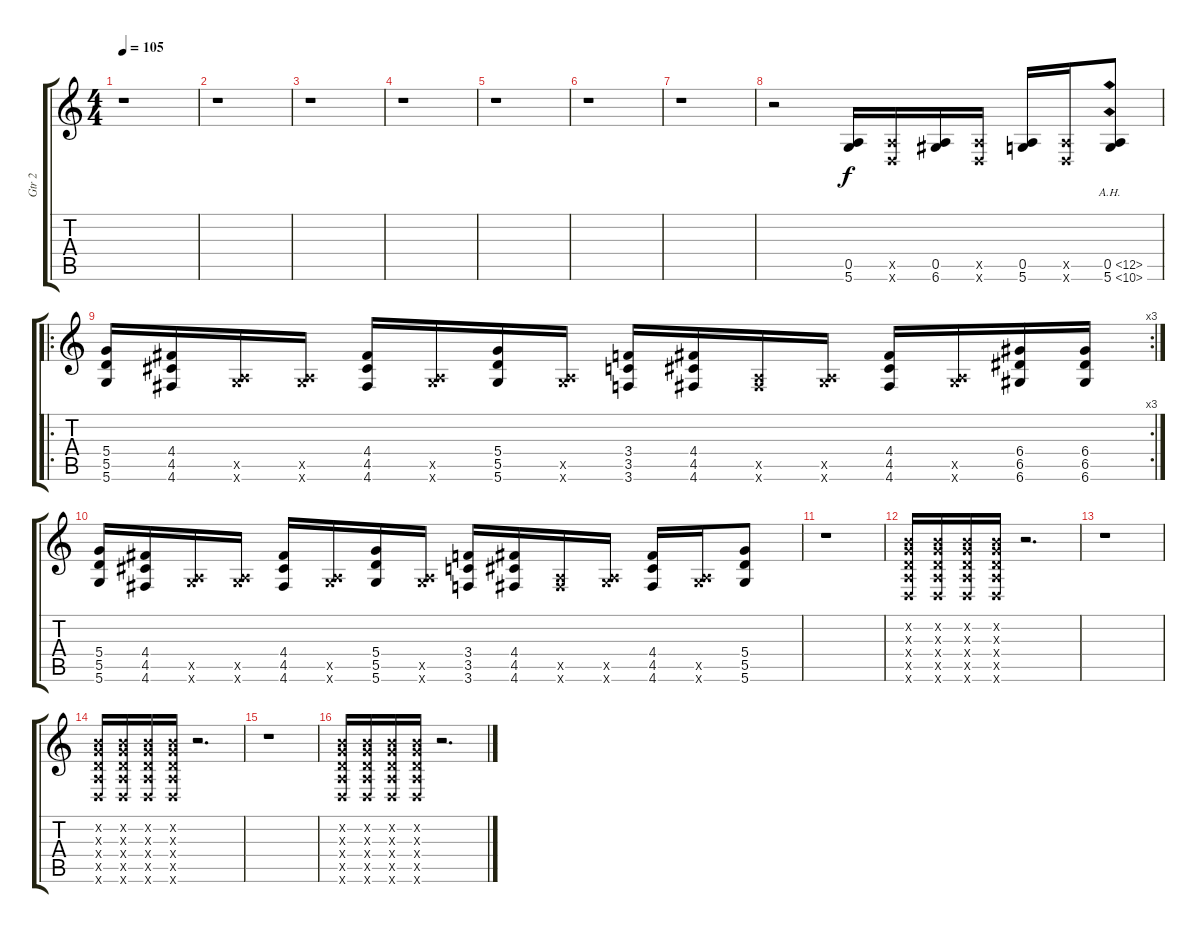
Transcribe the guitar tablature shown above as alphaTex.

\track ("Gtr 2" "Gtr 2") {instrument overdrivenguitar}
\staff {score tabs}
\tuning (E4 B3 G3 D3 A2 D2) {hide}
\ts (4 4)
\tempo 105
\clef g2
\ks c
r.1{dy f instrument overdrivenguitar} |
r.1 |
r.1 |
r.1 |
r.1 |
r.1 |
r.1 |
r.2 (0.5 5.6).16 (0.5{x} 0.6{x}).16 (0.5 6.6).16 (0.5{x} 0.6{x}).16 (0.5 5.6).16 (0.5{x} 0.6{x}).16 (0.5{ah 12} 5.6{ah 5}).8 |
\ro
\rc 3
(5.4 5.5 5.6).16 (4.4 4.5 4.6).16 (0.5{x} 5.6{x}).16 (0.5{x} 5.6{x}).16 (4.4 4.5 4.6).16 (0.5{x} 5.6{x}).16 (5.4 5.5 5.6).16 (0.5{x} 5.6{x}).16 (3.4 3.5 3.6).16 (4.4 4.5 4.6).16 (0.5{x} 4.6{x}).16 (0.5{x} 5.6{x}).16 (4.4 4.5 4.6).16 (0.5{x} 5.6{x}).16 (6.4 6.5 6.6).16 (6.4 6.5 6.6).16 |
(5.4 5.5 5.6).16 (4.4 4.5 4.6).16 (0.5{x} 5.6{x}).16 (0.5{x} 5.6{x}).16 (4.4 4.5 4.6).16 (0.5{x} 5.6{x}).16 (5.4 5.5 5.6).16 (0.5{x} 5.6{x}).16 (3.4 3.5 3.6).16 (4.4 4.5 4.6).16 (0.5{x} 4.6{x}).16 (0.5{x} 5.6{x}).16 (4.4 4.5 4.6).16 (0.5{x} 5.6{x}).16 (5.4 5.5 5.6).8 |
r.1 |
(0.2{x} 0.3{x} 0.4{x} 0.5{x} 0.6{x}).16 (0.2{x} 0.3{x} 0.4{x} 0.5{x} 0.6{x}).16 (0.2{x} 0.3{x} 0.4{x} 0.5{x} 0.6{x}).16 (0.2{x} 0.3{x} 0.4{x} 0.5{x} 0.6{x}).16 r.2{d} |
r.1 |
(0.2{x} 0.3{x} 0.4{x} 0.5{x} 0.6{x}).16 (0.2{x} 0.3{x} 0.4{x} 0.5{x} 0.6{x}).16 (0.2{x} 0.3{x} 0.4{x} 0.5{x} 0.6{x}).16 (0.2{x} 0.3{x} 0.4{x} 0.5{x} 0.6{x}).16 r.2{d} |
r.1 |
(0.2{x} 0.3{x} 0.4{x} 0.5{x} 0.6{x}).16 (0.2{x} 0.3{x} 0.4{x} 0.5{x} 0.6{x}).16 (0.2{x} 0.3{x} 0.4{x} 0.5{x} 0.6{x}).16 (0.2{x} 0.3{x} 0.4{x} 0.5{x} 0.6{x}).16 r.2{d}
